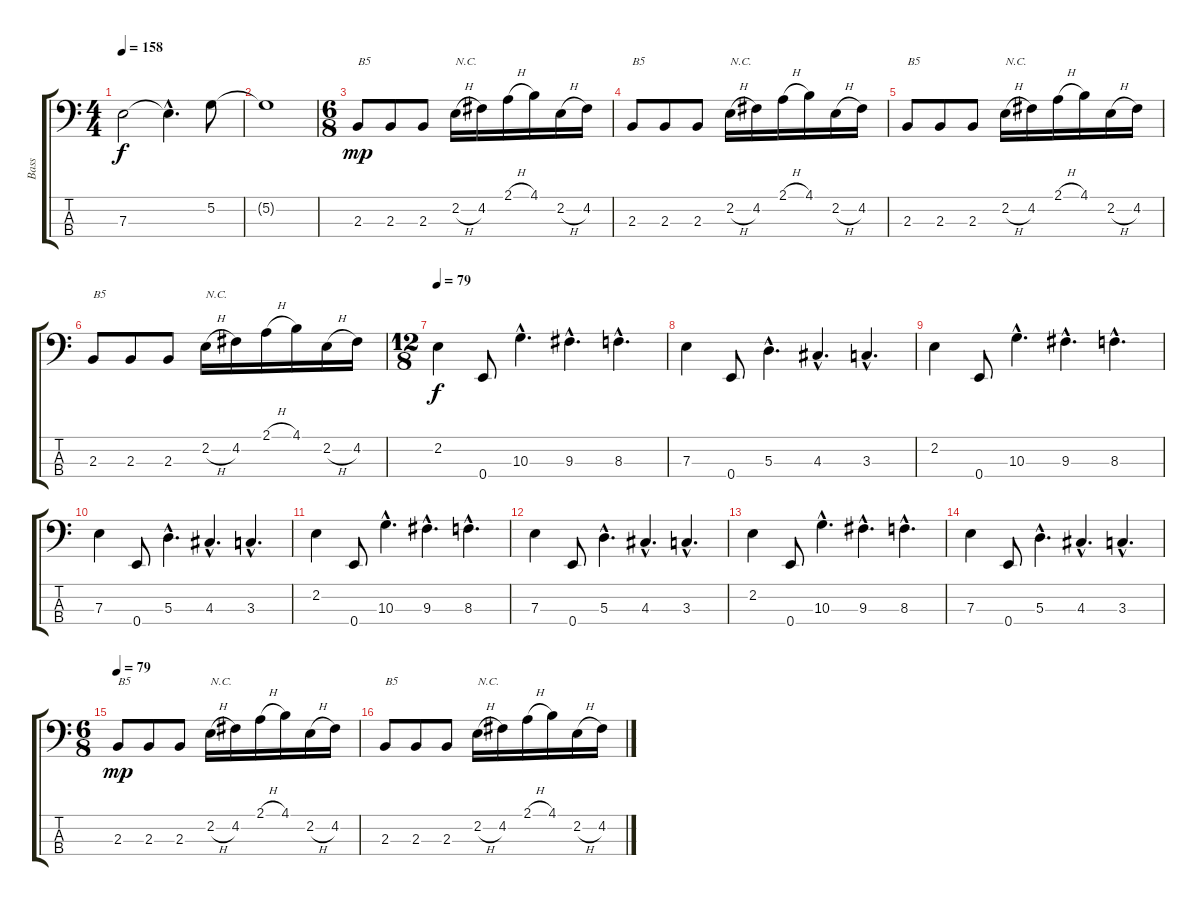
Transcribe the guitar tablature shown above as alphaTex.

\track ("Bass" "Bass") {instrument electricbassfinger}
\staff {score tabs}
\tuning (G2 D2 A1 E1) {hide}
\ts (4 4)
\tempo 158
\clef f4
\ks c
7.3.2{dy f} 7.3{hac t}.4{d} 5.2.8 |
5.2{t}.1 |
\ts (6 8)
2.3.8{txt "B5" dy mp} 2.3.8 2.3.8 2.2{h}.16{txt "N.C."} 4.2.16 2.1{h}.16 4.1.16 2.2{h}.16 4.2.16 |
2.3.8{txt "B5"} 2.3.8 2.3.8 2.2{h}.16{txt "N.C."} 4.2.16 2.1{h}.16 4.1.16 2.2{h}.16 4.2.16 |
2.3.8{txt "B5"} 2.3.8 2.3.8 2.2{h}.16{txt "N.C."} 4.2.16 2.1{h}.16 4.1.16 2.2{h}.16 4.2.16 |
2.3.8{txt "B5"} 2.3.8 2.3.8 2.2{h}.16{txt "N.C."} 4.2.16 2.1{h}.16 4.1.16 2.2{h}.16 4.2.16 |
\ts (12 8)
\tempo 79
2.2.4{dy f} 0.4.8 10.3{hac}.4{d} 9.3{hac}.4{d} 8.3{hac}.4{d} |
7.3.4 0.4.8 5.3{hac}.4{d} 4.3{hac}.4{d} 3.3{hac}.4{d} |
2.2.4 0.4.8 10.3{hac}.4{d} 9.3{hac}.4{d} 8.3{hac}.4{d} |
7.3.4 0.4.8 5.3{hac}.4{d} 4.3{hac}.4{d} 3.3{hac}.4{d} |
2.2.4 0.4.8 10.3{hac}.4{d} 9.3{hac}.4{d} 8.3{hac}.4{d} |
7.3.4 0.4.8 5.3{hac}.4{d} 4.3{hac}.4{d} 3.3{hac}.4{d} |
2.2.4 0.4.8 10.3{hac}.4{d} 9.3{hac}.4{d} 8.3{hac}.4{d} |
7.3.4 0.4.8 5.3{hac}.4{d} 4.3{hac}.4{d} 3.3{hac}.4{d} |
\ts (6 8)
\tempo 79
2.3.8{txt "B5" dy mp} 2.3.8 2.3.8 2.2{h}.16{txt "N.C."} 4.2.16 2.1{h}.16 4.1.16 2.2{h}.16 4.2.16 |
2.3.8{txt "B5"} 2.3.8 2.3.8 2.2{h}.16{txt "N.C."} 4.2.16 2.1{h}.16 4.1.16 2.2{h}.16 4.2.16
